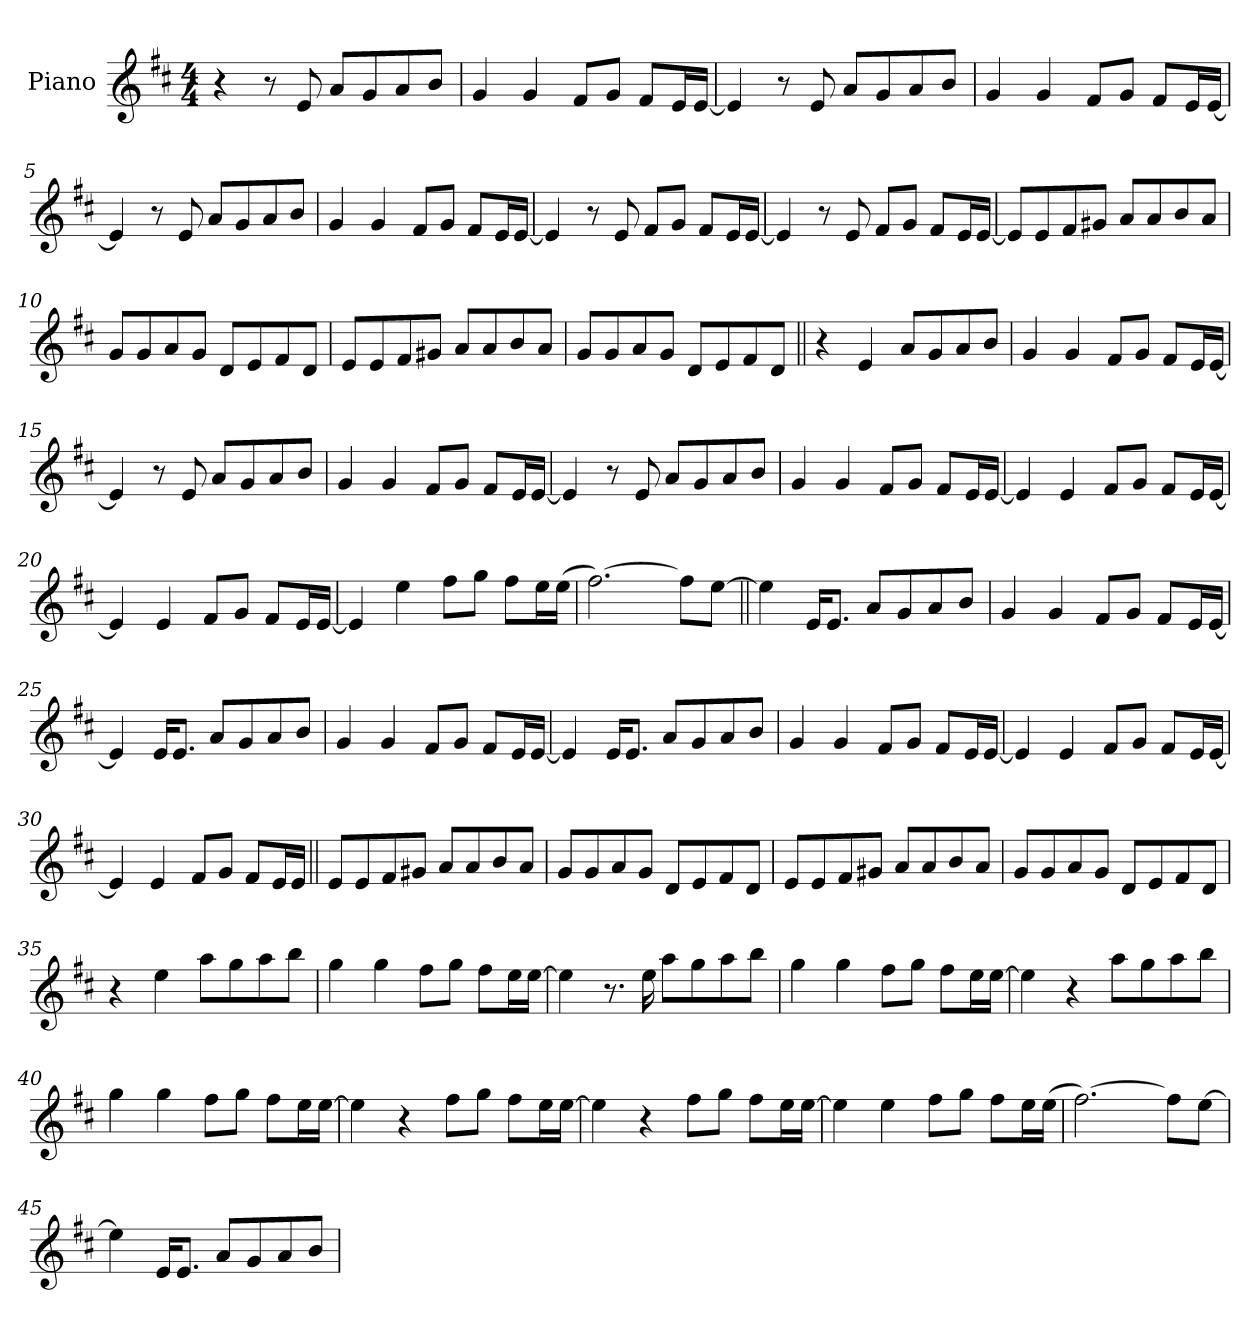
**kern
*part1
*staff1
*I"Piano
*I'Pno.
*clefG2
*k[f#c#]
*M4/4
*MM110
=1
4r
8r
8e
8aL
8g
8a
8bJ
=2
4g
4g
8f#L
8gJ
8f#L
16eL
[16eJJ
=3
4e]
8r
8e
8aL
8g
8a
8bJ
=4
4g
4g
8f#L
8gJ
8f#L
16eL
[16eJJ
=5
4e]
8r
8e
8aL
8g
8a
8bJ
=6
4g
4g
8f#L
8gJ
8f#L
16eL
[16eJJ
=7
4e]
8r
8e
8f#L
8gJ
8f#L
16eL
[16eJJ
=8
4e]
8r
8e
8f#L
8gJ
8f#L
16eL
[16eJJ
=9
8e!L]
8e!
8f#!
8g#X!J
8a!L
8a!
8b!
8a!J
=10
8g!L
8g!
8a!
8g!J
8d!L
8e!
8f#!
8d!J
=11
8e!L
8e!
8f#!
8g#X!J
8a!L
8a!
8b!
8a!J
=12
8g!L
8g!
8a!
8g!J
8d!L
8e!
8f#!
8d!J
=13||
4r
4e
8aL
8g
8a
8bJ
=14
4g
4g
8f#L
8gJ
8f#L
16eL
[16eJJ
=15
4e]
8r
8e
8aL
8g
8a
8bJ
=16
4g
4g
8f#L
8gJ
8f#L
16eL
[16eJJ
=17
4e]
8r
8e
8aL
8g
8a
8bJ
=18
4g
4g
8f#L
8gJ
8f#L
16eL
[16eJJ
=19
4e]
4e
8f#L
8gJ
8f#L
16eL
[16eJJ
=20
4e]
4e
8f#L
8gJ
8f#L
16eL
[16eJJ
=21
4e]
4ee
8ff#L
8ggJ
8ff#L
16eeL
(16eeJJ
=22
[2.ff#)
8ff#L]
[8eeJ
=23||
4ee]
16eKL
8.eJ
8aL
8g
8a
8bJ
=24
4g
4g
8f#L
8gJ
8f#L
16eL
[16eJJ
=25
4e]
16eKL
8.eJ
8aL
8g
8a
8bJ
=26
4g
4g
8f#L
8gJ
8f#L
16eL
[16eJJ
=27
4e]
16eKL
8.eJ
8aL
8g
8a
8bJ
=28
4g
4g
8f#L
8gJ
8f#L
16eL
[16eJJ
=29
4e]
4e
8f#L
8gJ
8f#L
16eL
[16eJJ
=30
4e]
4e
8f#L
8gJ
8f#L
16eL
16eJJ
=31||
8e!L
8e!
8f#!
8g#X!J
8a!L
8a!
8b!
8a!J
=32
8g!L
8g!
8a!
8g!J
8d!L
8e!
8f#!
8d!J
=33
8e!L
8e!
8f#!
8g#X!J
8a!L
8a!
8b!
8a!J
=34
8g!L
8g!
8a!
8g!J
8d!L
8e!
8f#!
8d!J
=35
4r
4ee
8aaL
8gg
8aa
8bbJ
=36
4gg
4gg
8ff#L
8ggJ
8ff#L
16eeL
[16eeJJ
=37
4ee]
8.r
16ee
8aaL
8gg
8aa
8bbJ
=38
4gg
4gg
8ff#L
8ggJ
8ff#L
16eeL
[16eeJJ
=39
4ee]
4r
8aaL
8gg
8aa
8bbJ
=40
4gg
4gg
8ff#L
8ggJ
8ff#L
16eeL
[16eeJJ
=41
4ee]
4r
8ff#L
8ggJ
8ff#L
16eeL
[16eeJJ
=42
4ee]
4r
8ff#L
8ggJ
8ff#L
16eeL
[16eeJJ
=43
4ee]
4ee
8ff#L
8ggJ
8ff#L
16eeL
(16eeJJ
=44
[2.ff#)
8ff#L]
[8eeJ
=45
4ee]
16eKL
8.eJ
8aL
8g
8a
8bJ
=
*-
